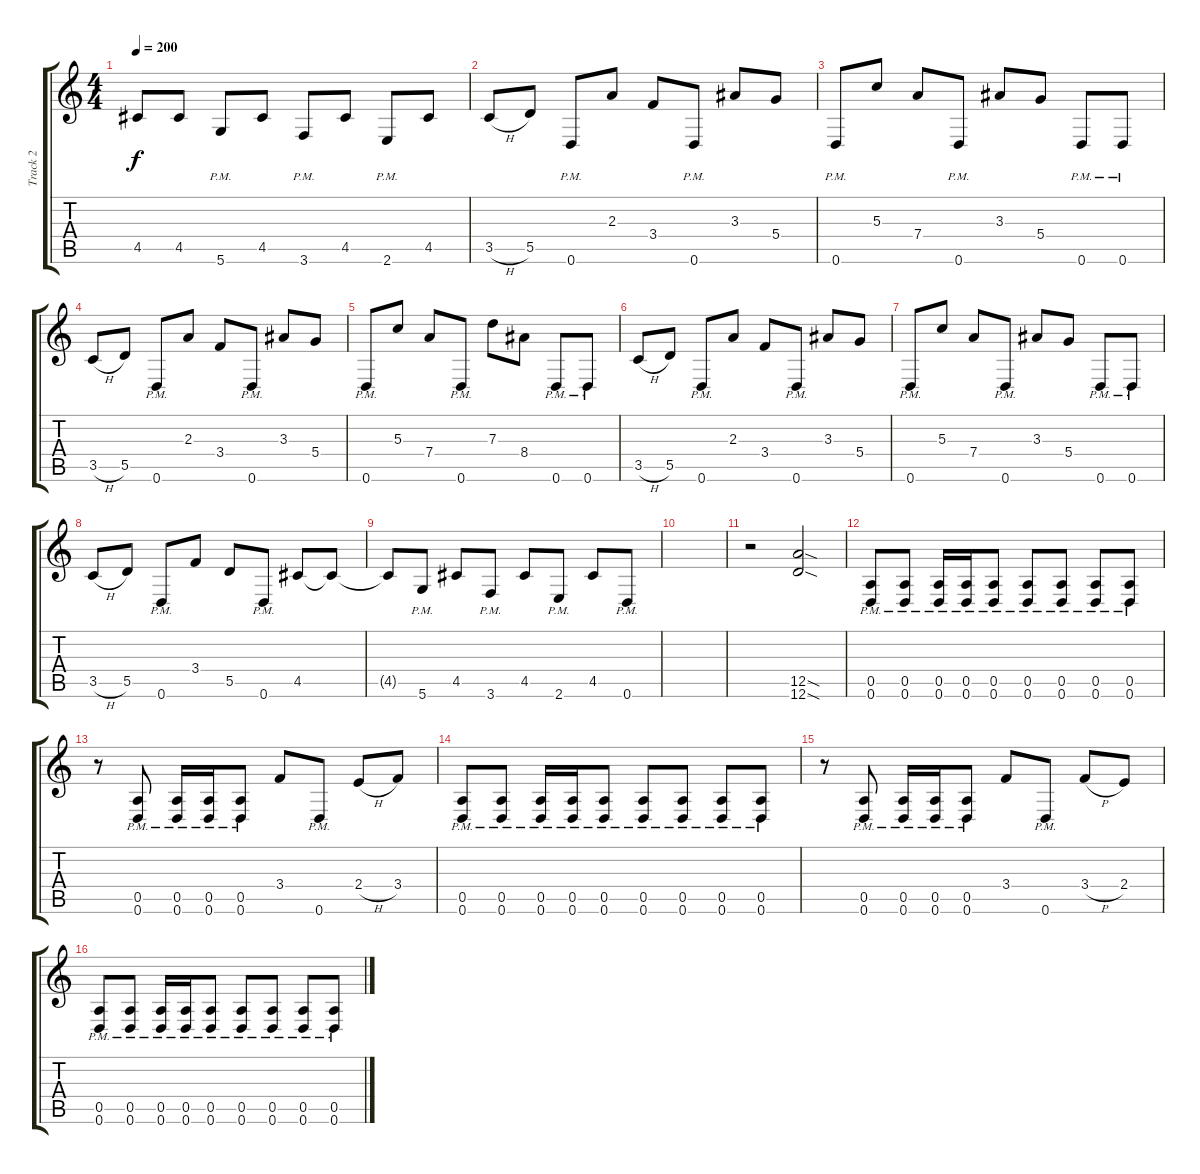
\track ("Track 2" "Track 2") {instrument distortionguitar}
\staff {score tabs}
\tuning (E4 B3 G3 D3 A2 D2) {hide}
\ts (4 4)
\tempo 200
\clef g2
\ks c
4.5{t}.8{dy f} 4.5.8 5.6{pm}.8 4.5.8 3.6{pm}.8 4.5.8 2.6{pm}.8 4.5.8 |
3.5{h}.8 5.5.8 0.6{pm}.8 2.3.8 3.4.8 0.6{pm}.8 3.3.8 5.4.8 |
0.6{pm}.8 5.3.8 7.4.8 0.6{pm}.8 3.3.8 5.4.8 0.6{pm}.8 0.6{pm}.8 |
3.5{h}.8 5.5.8 0.6{pm}.8 2.3.8 3.4.8 0.6{pm}.8 3.3.8 5.4.8 |
0.6{pm}.8 5.3.8 7.4.8 0.6{pm}.8 7.3.8 8.4.8 0.6{pm}.8 0.6{pm}.8 |
3.5{h}.8 5.5.8 0.6{pm}.8 2.3.8 3.4.8 0.6{pm}.8 3.3.8 5.4.8 |
0.6{pm}.8 5.3.8 7.4.8 0.6{pm}.8 3.3.8 5.4.8 0.6{pm}.8 0.6{pm}.8 |
3.5{h}.8 5.5.8 0.6{pm}.8 3.4.8 5.5.8 0.6{pm}.8 4.5.8 4.5{t}.8 |
4.5{t}.8 5.6{pm}.8 4.5.8 3.6{pm}.8 4.5.8 2.6{pm}.8 4.5.8 0.6{pm}.8 |
|
r.2 (12.5{sod} 12.6{sod}).2 |
(0.5{pm} 0.6{pm}).8 (0.5{pm} 0.6{pm}).8 (0.5{pm} 0.6{pm}).16 (0.5{pm} 0.6{pm}).16 (0.5{pm} 0.6{pm}).8 (0.5{pm} 0.6{pm}).8 (0.5{pm} 0.6{pm}).8 (0.5{pm} 0.6{pm}).8 (0.5{pm} 0.6{pm}).8 |
r.8 (0.5{pm} 0.6{pm}).8 (0.5{pm} 0.6{pm}).16 (0.5{pm} 0.6{pm}).16 (0.5{pm} 0.6{pm}).8 3.4.8 0.6{pm}.8 2.4{h}.8 3.4.8 |
(0.5{pm} 0.6{pm}).8 (0.5{pm} 0.6{pm}).8 (0.5{pm} 0.6{pm}).16 (0.5{pm} 0.6{pm}).16 (0.5{pm} 0.6{pm}).8 (0.5{pm} 0.6{pm}).8 (0.5{pm} 0.6{pm}).8 (0.5{pm} 0.6{pm}).8 (0.5{pm} 0.6{pm}).8 |
r.8 (0.5{pm} 0.6{pm}).8 (0.5{pm} 0.6{pm}).16 (0.5{pm} 0.6{pm}).16 (0.5{pm} 0.6{pm}).8 3.4.8 0.6{pm}.8 3.4{h}.8 2.4.8 |
(0.5{pm} 0.6{pm}).8 (0.5{pm} 0.6{pm}).8 (0.5{pm} 0.6{pm}).16 (0.5{pm} 0.6{pm}).16 (0.5{pm} 0.6{pm}).8 (0.5{pm} 0.6{pm}).8 (0.5{pm} 0.6{pm}).8 (0.5{pm} 0.6{pm}).8 (0.5{pm} 0.6{pm}).8
